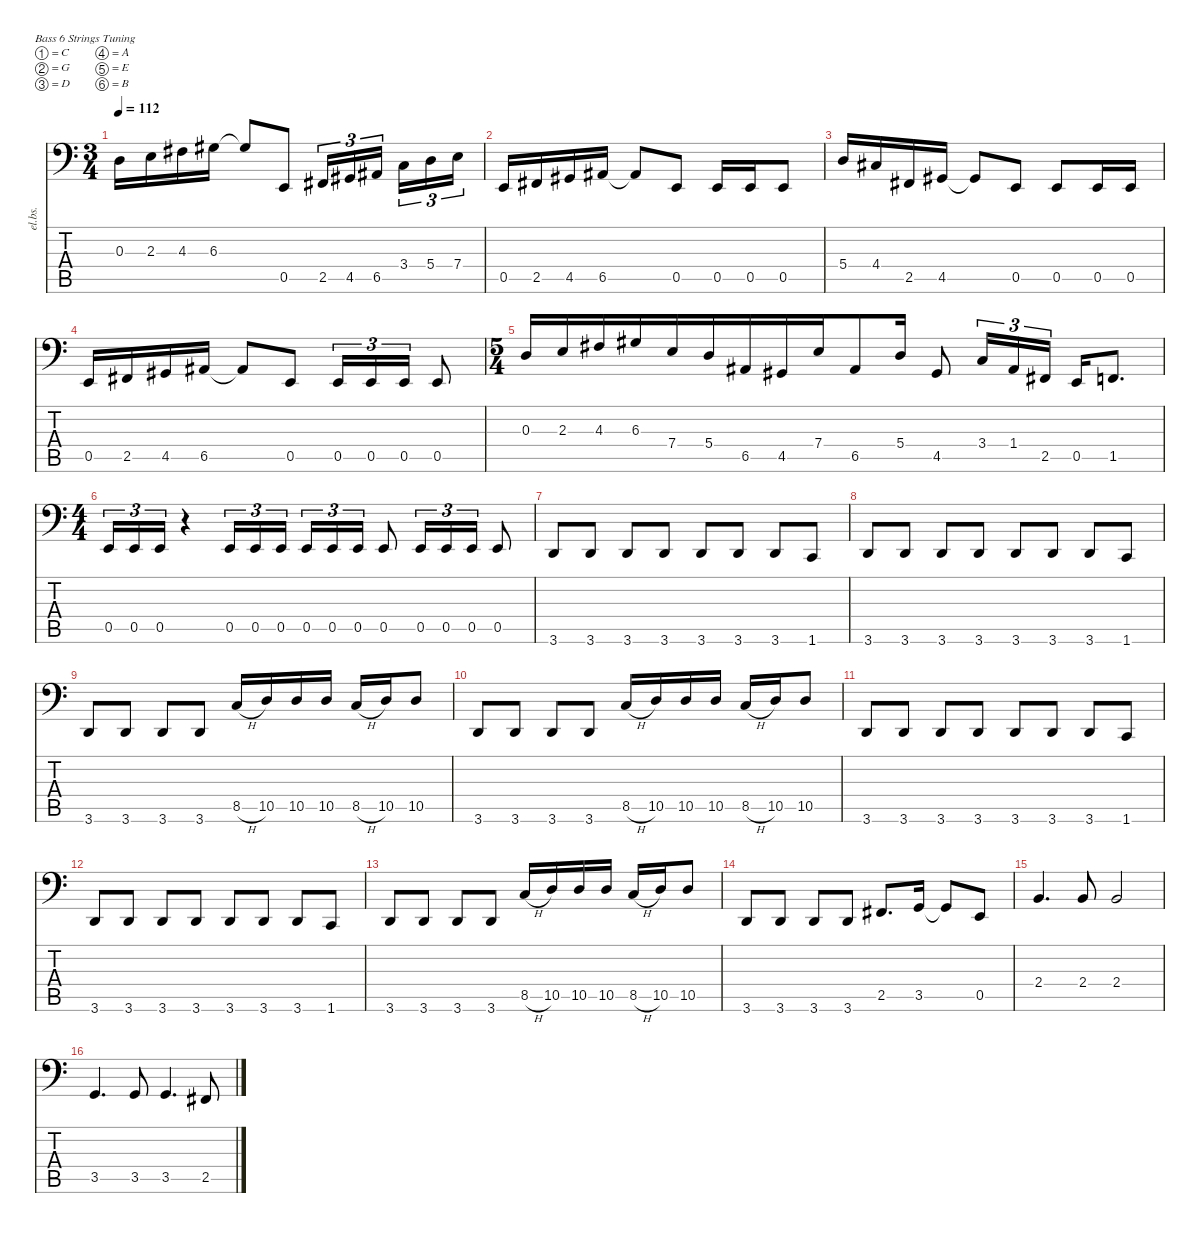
\defaultSystemsLayout 4
\hideDynamics
\bracketExtendMode nobrackets
\otherSystemsTrackNameOrientation horizontal
\track ("John Myung" "el.bs.") {instrument electricbassfinger}
\staff {score tabs}
\tuning (C3 G2 D2 A1 E1 B0)
\ts (3 4)
\tempo 112
\clef f4
\ks c
0.3.16{dy f beam Down} 2.3.16{beam Down} 4.3{acc #}.16{beam Down} 6.3{acc #}.16{beam Down} 6.3{t acc #}.8{beam Up} 0.5.8{beam Up} 2.5{acc #}.16{tu (3 2) beam Up} 4.5{acc #}.16{tu (3 2) beam Up} 6.5{acc #}.16{tu (3 2) beam Up} 3.4.16{tu (3 2) beam Down} 5.4.16{tu (3 2) beam Down} 7.4.16{tu (3 2) beam Down} |
0.5.16{beam Up} 2.5{acc #}.16{beam Up} 4.5{acc #}.16{beam Up} 6.5{acc #}.16{beam Up} 6.5{t acc #}.8{beam Up} 0.5.8{beam Up} 0.5.16{beam Up} 0.5.16{beam Up} 0.5.8{beam Up} |
5.4.16{beam Up} 4.4{acc #}.16{beam Up} 2.5{acc #}.16{beam Up} 4.5{acc #}.16{beam Up} 4.5{t acc #}.8{beam Up} 0.5.8{beam Up} 0.5.8{beam Up} 0.5.16{beam Up} 0.5.16{beam Up} |
0.5.16{beam Up} 2.5{acc #}.16{beam Up} 4.5{acc #}.16{beam Up} 6.5{acc #}.16{beam Up} 6.5{t acc #}.8{beam Up} 0.5.8{beam Up} 0.5.16{tu (3 2) beam Up} 0.5.16{tu (3 2) beam Up} 0.5.16{tu (3 2) beam Up} 0.5.8{beam Up} |
\ts (5 4)
\beaming (8 6 4)
0.3.16{beam Up} 2.3.16{beam Up} 4.3{acc #}.16{beam Up} 6.3{acc #}.16{beam Up} 7.4.16{beam Up} 5.4.16{beam Up} 6.5{acc #}.16{beam Up} 4.5{acc #}.16{beam Up} 7.4.16{beam Up} 6.5{acc #}.8{beam Up} 5.4.16{beam Up} 4.5{acc #}.8{beam Up} 3.4.16{tu (3 2) beam Up} 1.4{acc #}.16{tu (3 2) beam Up} 2.5{acc #}.16{tu (3 2) beam Up} 0.5.16{beam Up} 1.5.8{d beam Up} |
\ts (4 4)
\beaming (8 2 2 2 2)
0.5.16{tu (3 2) beam Up} 0.5.16{tu (3 2) beam Up} 0.5.16{tu (3 2) beam Up} r.4{beam Up} 0.5.16{tu (3 2) beam Up} 0.5.16{tu (3 2) beam Up} 0.5.16{tu (3 2) beam Up} 0.5.16{tu (3 2) beam Up} 0.5.16{tu (3 2) beam Up} 0.5.16{tu (3 2) beam Up} 0.5.8{beam Up} 0.5.16{tu (3 2) beam Up} 0.5.16{tu (3 2) beam Up} 0.5.16{tu (3 2) beam Up} 0.5.8{beam Up} |
3.6.8{beam Up} 3.6.8{beam Up} 3.6.8{beam Up} 3.6.8{beam Up} 3.6.8{beam Up} 3.6.8{beam Up} 3.6.8{beam Up} 1.6.8{beam Up} |
3.6.8{beam Up} 3.6.8{beam Up} 3.6.8{beam Up} 3.6.8{beam Up} 3.6.8{beam Up} 3.6.8{beam Up} 3.6.8{beam Up} 1.6.8{beam Up} |
3.6.8{beam Up} 3.6.8{beam Up} 3.6.8{beam Up} 3.6.8{beam Up} 8.5{h}.16{beam Up} 10.5.16{beam Up} 10.5.16{beam Up} 10.5.16{beam Up} 8.5{h}.16{beam Up} 10.5.16{beam Up} 10.5.8{beam Up} |
3.6.8{beam Up} 3.6.8{beam Up} 3.6.8{beam Up} 3.6.8{beam Up} 8.5{h}.16{beam Up} 10.5.16{beam Up} 10.5.16{beam Up} 10.5.16{beam Up} 8.5{h}.16{beam Up} 10.5.16{beam Up} 10.5.8{beam Up} |
3.6.8{beam Up} 3.6.8{beam Up} 3.6.8{beam Up} 3.6.8{beam Up} 3.6.8{beam Up} 3.6.8{beam Up} 3.6.8{beam Up} 1.6.8{beam Up} |
3.6.8{beam Up} 3.6.8{beam Up} 3.6.8{beam Up} 3.6.8{beam Up} 3.6.8{beam Up} 3.6.8{beam Up} 3.6.8{beam Up} 1.6.8{beam Up} |
3.6.8{beam Up} 3.6.8{beam Up} 3.6.8{beam Up} 3.6.8{beam Up} 8.5{h}.16{beam Up} 10.5.16{beam Up} 10.5.16{beam Up} 10.5.16{beam Up} 8.5{h}.16{beam Up} 10.5.16{beam Up} 10.5.8{beam Up} |
3.6.8{beam Up} 3.6.8{beam Up} 3.6.8{beam Up} 3.6.8{beam Up} 2.5{acc #}.8{d beam Up} 3.5.16{beam Up} 3.5{t}.8{beam Up} 0.5.8{beam Up} |
2.4.4{d beam Up} 2.4.8{beam Up} 2.4.2{beam Up} |
3.5.4{d beam Up} 3.5.8{beam Up} 3.5.4{d beam Up} 2.5{acc #}.8{beam Up}
